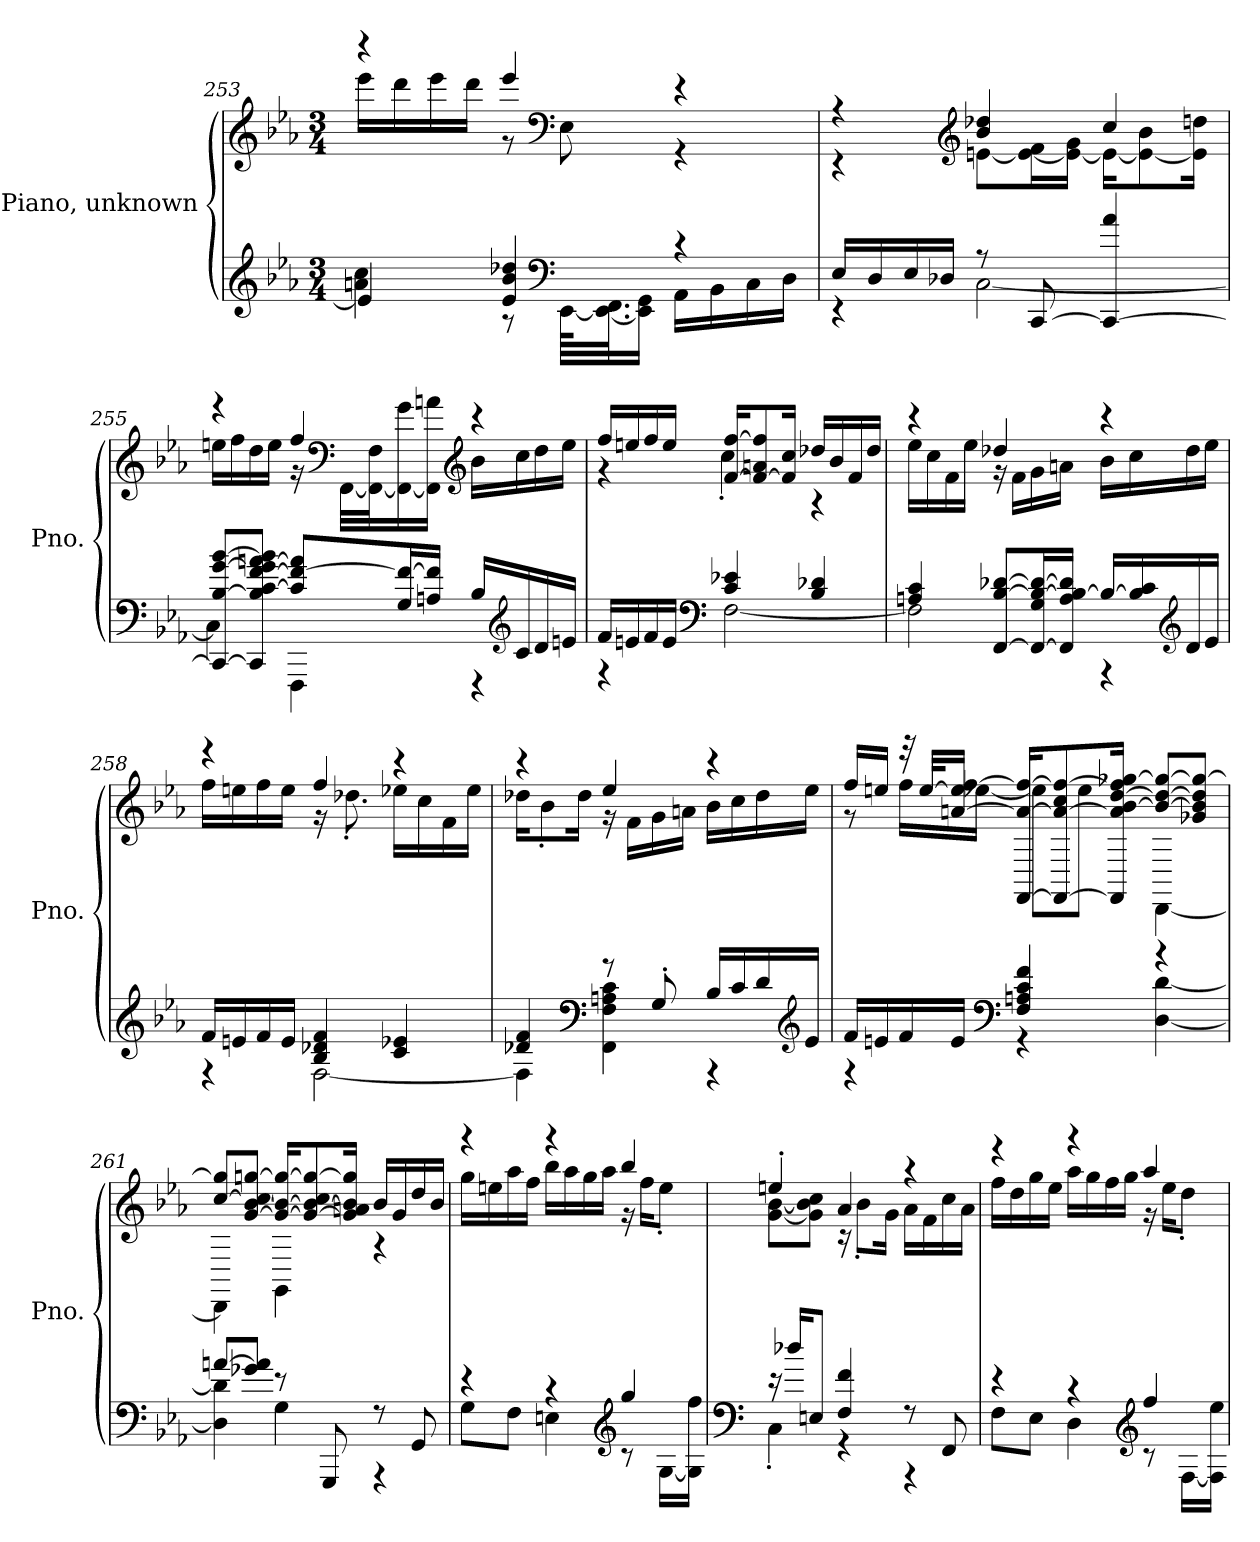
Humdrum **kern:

**kern	**kern
*part1	*part1
*staff2	*staff1
*I"Piano, unknown	*
*I'Pno.	*
!!LO:LB:g=z
*clefG2	*clefG2
*k[b-e-a-]	*k[b-e-a-]
*M3/4	*M3/4
=253	=253
*^	*^
4e-/]	4an\ 4cc\	4r	16eee-\LL
.	.	.	16ddd\
.	.	.	16eee-\
.	.	.	16ddd\JJ
4e-/ 4b-/ 4dd-X/	8r	4eee-/	8r
*clefF4	*	*clefF4	*
.	[64EE-\KLLL	.	8E-\
.	32.EE-\_ 32.FF\J	.	.
.	16EE-\] 16GG\JJ	.	.
4r	16AA-\LL	4r	4r
.	16BB-\	.	.
.	16C\	.	.
.	16D\JJ	.	.
=254	=254	=254	=254
16E-/LL	4r	4r	4r
16D/	.	.	.
16E-/	.	.	.
16D-X/JJ	.	.	.
*	*	*clefG2	*
8r	[2C\	4b-/ 4dd-X/	[8en\L
[8CC/	.	.	16e\_ 16f\L
.	.	.	16e\_ 16g\JJ
4CC/_ 4a-/	.	4cc/	16e\KL_
.	.	.	8e\_ 8b-\
.	.	.	16e\] 16ddn\Jk
!!LO:PB:g=z	!!
=255	=255	=255	=255
8CC/_ [8B-/ [8g/ [8b-/L	4C\]	4r	16een\LL
.	.	.	16ff\
8CC/] 8B-/] [8c/ [8f/ 8g/] [8an/ 8b-/]J	.	.	16dd\
.	.	.	16ee\JJ
8c/] 8f/_ 8a/]L	4FFF\	4ff/	16r
*	*	*clefF4	*
.	.	.	[32FF\LLL
.	.	.	32FF\_ 32F\J
16G/ 16f/_L	.	.	16FF\_ 16g\
16An/ 16f/]JJ	.	.	16FF\] 16an\JJ
*	*	*clefG2	*
16B-/LL	4r	4r	16b-\LL
*clefG2	*	*	*
16c/	.	.	16cc\
16d/	.	.	16dd\
16en/JJ	.	.	16ee\JJ
=256	=256	=256	=256
16f/LL	4r	16ff/LL	4r
16en/	.	16een/	.
16f/	.	16ff/	.
16e/JJ	.	16ee/JJ	.
*clefF4	*	*	*
4c/ 4e-X/	[2F\	[16f/ [16ff/KL	4cc'\
.	.	8f/_ 8an/ 8ff/]	.
.	.	16f/] 16cc/Jk	.
4B-/ 4d-X/	.	16dd-X/LL	4r
.	.	16b-/	.
.	.	16f/	.
.	.	16dd-/JJ	.
!!LO:LB:g=z	!!
=257	=257	=257	=257
4An/ 4c/	2F\]	4r	16ee-\LL
.	.	.	16cc\
.	.	.	16f\
.	.	.	16ee-\JJ
[8FF/ [8B-/ [8d-X/L	.	4dd-X/	16r
.	.	.	16f\LL
16FF/_ 16G/ 16B-/_ 16d-/_L	.	.	16g\
16FF/] 16A/ 16B-/_ 16d-/]JJ	.	.	16an\JJ
16B-/LL_	4r	4r	16b-\LL
16B-/] 16c/	.	.	16cc\
*clefG2	*	*	*
16d-/	.	.	16dd-\
16e-/JJ	.	.	16ee-\JJ
=258	=258	=258	=258
16f/LL	4r	4r	16ff\LL
16en/	.	.	16een\
16f/	.	.	16ff\
16e/JJ	.	.	16ee\JJ
4B-/ 4d-X/ 4f/	[2F\	4ff/	16r
.	.	.	8.dd-X'\
4c/ 4e-X/	.	4r	16ee-X\LL
.	.	.	16cc\
.	.	.	16f\
.	.	.	16ee-\JJ
!!LO:LB:g=z	!!
=259	=259	=259	=259
4d-X/ 4f/	4F\]	4r	16dd-X\KL
.	.	.	8b-'\
.	.	.	16dd-\Jk
*clefF4	*	*	*
8r	4FF\ 4F\ 4An\ 4c\	4ee-/	16r
.	.	.	16f\LL
8G'/	.	.	16g\
.	.	.	16an\JJ
16B-/LL	4r	4r	16b-\LL
16c/	.	.	16cc\
16d-/	.	.	16dd-\
*clefG2	*	*	*
16e-/JJ	.	.	16ee-\JJ
=260	=260	=260	=260
16f/LL	4r	16ff/LL	8r
16en/	.	16een/JJ	.
16f/	.	32r	16ff\LL
.	.	[32ee/KLL	.
16e/JJ	.	[16an/ 16ee/] [16ff/JJ	[16ee-X\JJ
*clefF4	*	*	*
4F/ 4An/ 4c/ 4f/	4r	[16FF/ 16a/_ 16ff/_KL	8ee-\L]
.	.	8FF/_ 8a/_ 8cc/ 8ff/_	.
.	.	.	8ee-\J
.	.	16FF/] 16a/] [16b-/ [16dd/ 16ff/] [16gg-X/Jk	.
4r	[4D\ [4d\	8b-/_ 8dd/_ 8gg-/_L	[4DD\
.	.	8g-X/ 8b-/] 8dd/] 8gg-/_J	.
!!LO:LB:g=z	!!
=261	=261	=261	=261
[8an/L	4D\] 4d\]	[8cc/ 8gg-/]L	4DD\]
8g-X/ 8a/]J	.	[8g/ [8b-/ 8cc/] [8ggn/J	.
8r	4G\	16g/_ 16b-/_ 16gg/_KL	4GG\
.	.	8g/_ 8b-/_ 8cc/ 8gg/_	.
8GGG/	.	.	.
.	.	16g/] 16an/ 16b-/] 16gg/]Jk	.
8r	4r	16b-/LL	4r
.	.	16g/	.
8GG/	.	16dd/	.
.	.	16b-/JJ	.
=262	=262	=262	=262
4r	8G\L	4r	16gg\LL
.	.	.	16een\
.	8F\J	.	16aa-\
.	.	.	16ff\JJ
4r	4En\	4r	16bb-\LL
.	.	.	16aa-\
.	.	.	16gg\
.	.	.	16aa-\JJ
*clefG2	*	*	*
4gg/	8r	4bb-/	16r
.	.	.	16ff\KL
.	[16G\LL	.	8ee'\J
.	16G\] 16ff\JJ	.	.
=263	=263	=263	=263
*clefF4	*	*	*
16r	4C'\	4een'/	[8g\ [8b-\L
16dd-X/KL	.	.	.
8En/J	.	.	8g\] 8b-\] 8cc\J
4F/ 4f/	4r	4a-/	16r
.	.	.	8b-'\L
.	.	.	16g\Jk
8r	4r	4r	16a-\LL
.	.	.	16f\
8FF/	.	.	16cc\
.	.	.	16a-\JJ
!!LO:LB:g=z	!!
=264	=264	=264	=264
4r	8F\L	4r	16ff\LL
.	.	.	16dd\
.	8E-\J	.	16gg\
.	.	.	16ee-\JJ
4r	4D\	4r	16aa-\LL
.	.	.	16gg\
.	.	.	16ff\
.	.	.	16gg\JJ
*clefG2	*	*	*
4ff/	8r	4aa-/	16r
.	.	.	16ee-\KL
.	[16F\LL	.	8dd'\J
.	16F\] 16ee-\JJ	.	.
*v	*v	*	*
*	*v	*v
=	=
*-	*-
